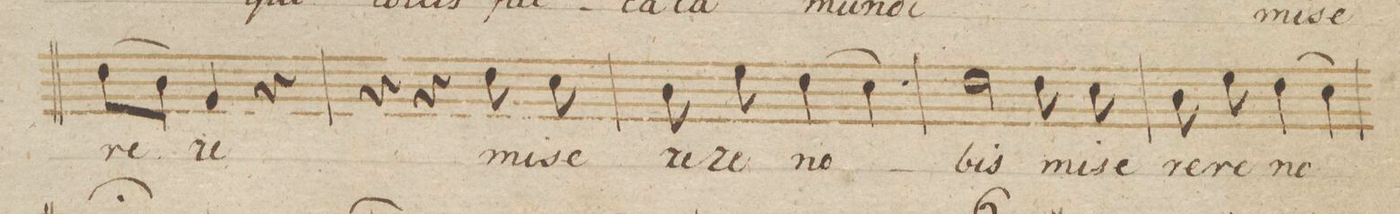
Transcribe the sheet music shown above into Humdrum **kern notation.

**kern	**text	**dynam
*I"Canto	*	*
*clefC1	*	*
*k[b-e-]	*	*
*met(c)	*	*
*M3/4	*	*
(>8b-\L	-re-	.
8g\J)	.	.
4e-/	-re	.
4r	.	.
=115	=115	=115
4r	.	.
4r	.	.
8b-\	mi-	.
8a\	-se-	.
=116	=116	=116
8g\	-re-	.
8cc\	-re	.
(>4b-\	no-	.
4a\)	.	.
=117	=117	=117
2b-\	-bis	.
8b-\	mi-	.
8a\	-se-	.
=118	=118	=118
8g\	-re-	.
8cc\	-re	.
(>4b-\	no-	.
4a\)	.	.
=119	=119	=119
*-	*-	*-
